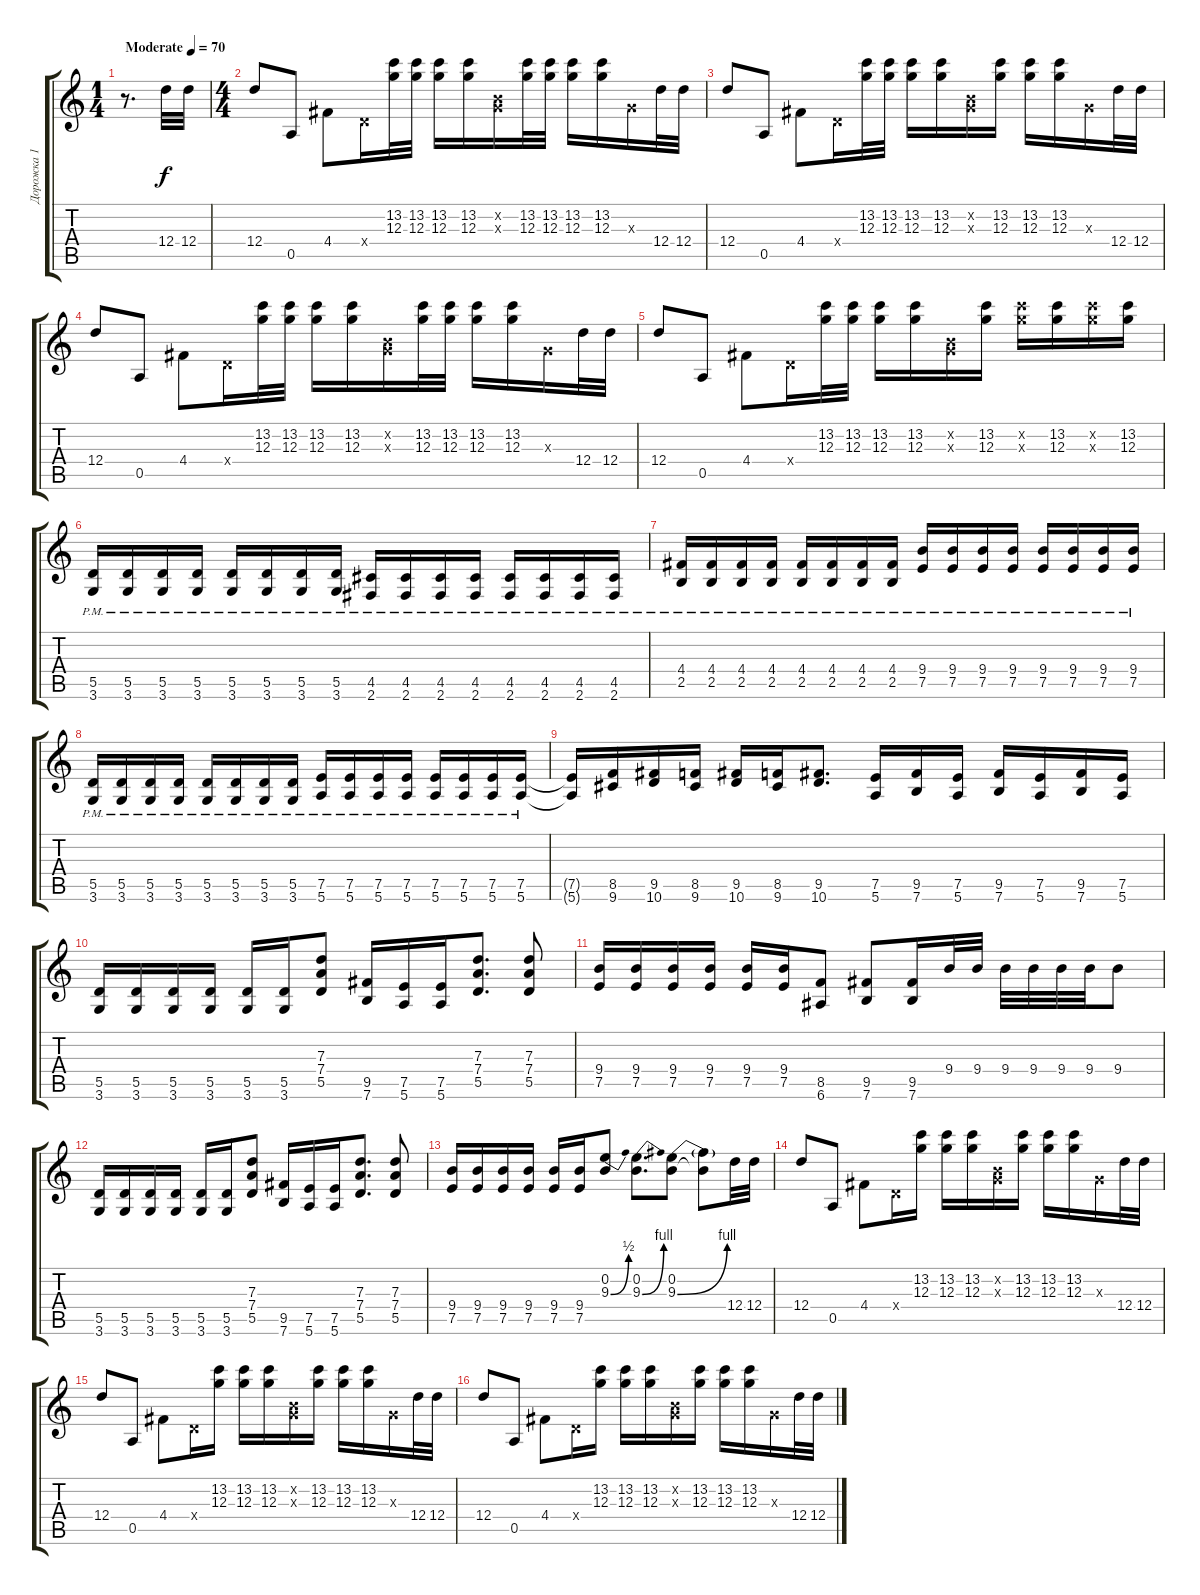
\track ("Дорожка 1" "Дорожка 1") {instrument overdrivenguitar}
\staff {score tabs}
\tuning (E4 B3 G3 D3 A2 E2) {hide}
\ts (1 4)
\tempo (70 "Moderate")
\clef g2
\ks c
r.8{d dy f instrument overdrivenguitar} 12.4.32 12.4.32 |
\ts (4 4)
12.4.8 0.5.8 4.4.8 0.4{x}.16 (13.2 12.3).32 (13.2 12.3).32 (13.2 12.3).16 (13.2 12.3).16 (0.2{x} 0.3{x}).16 (13.2 12.3).32 (13.2 12.3).32 (13.2 12.3).16 (13.2 12.3).16 0.3{x}.16 12.4.32 12.4.32 |
12.4.8 0.5.8 4.4.8 0.4{x}.16 (13.2 12.3).32 (13.2 12.3).32 (13.2 12.3).16 (13.2 12.3).16 (0.2{x} 0.3{x}).16 (13.2 12.3).16 (13.2 12.3).16 (13.2 12.3).16 0.3{x}.16 12.4.32 12.4.32 |
12.4.8 0.5.8 4.4.8 0.4{x}.16 (13.2 12.3).32 (13.2 12.3).32 (13.2 12.3).16 (13.2 12.3).16 (0.2{x} 0.3{x}).16 (13.2 12.3).32 (13.2 12.3).32 (13.2 12.3).16 (13.2 12.3).16 0.3{x}.16 12.4.32 12.4.32 |
12.4.8 0.5.8 4.4.8 0.4{x}.16 (13.2 12.3).32 (13.2 12.3).32 (13.2 12.3).16 (13.2 12.3).16 (0.2{x} 0.3{x}).16 (13.2 12.3).16 (13.2{x} 12.3{x}).16 (13.2 12.3).16 (13.2{x} 12.3{x}).16 (13.2 12.3).16 |
(5.5{pm} 3.6{pm}).16 (5.5{pm} 3.6{pm}).16 (5.5{pm} 3.6{pm}).16 (5.5{pm} 3.6{pm}).16 (5.5{pm} 3.6{pm}).16 (5.5{pm} 3.6{pm}).16 (5.5{pm} 3.6{pm}).16 (5.5{pm} 3.6{pm}).16 (4.5{pm} 2.6{pm}).16 (4.5{pm} 2.6{pm}).16 (4.5{pm} 2.6{pm}).16 (4.5{pm} 2.6{pm}).16 (4.5{pm} 2.6{pm}).16 (4.5{pm} 2.6{pm}).16 (4.5{pm} 2.6{pm}).16 (4.5{pm} 2.6{pm}).16 |
(4.4{pm} 2.5{pm}).16 (4.4{pm} 2.5{pm}).16 (4.4{pm} 2.5{pm}).16 (4.4{pm} 2.5{pm}).16 (4.4{pm} 2.5{pm}).16 (4.4{pm} 2.5{pm}).16 (4.4{pm} 2.5{pm}).16 (4.4{pm} 2.5{pm}).16 (9.4{pm} 7.5{pm}).16 (9.4{pm} 7.5{pm}).16 (9.4{pm} 7.5{pm}).16 (9.4{pm} 7.5{pm}).16 (9.4{pm} 7.5{pm}).16 (9.4{pm} 7.5{pm}).16 (9.4{pm} 7.5{pm}).16 (9.4{pm} 7.5{pm}).16 |
(5.5{pm} 3.6{pm}).16 (5.5{pm} 3.6{pm}).16 (5.5{pm} 3.6{pm}).16 (5.5{pm} 3.6{pm}).16 (5.5{pm} 3.6{pm}).16 (5.5{pm} 3.6{pm}).16 (5.5{pm} 3.6{pm}).16 (5.5{pm} 3.6{pm}).16 (7.5{pm} 5.6{pm}).16 (7.5{pm} 5.6{pm}).16 (7.5{pm} 5.6{pm}).16 (7.5{pm} 5.6{pm}).16 (7.5{pm} 5.6{pm}).16 (7.5{pm} 5.6{pm}).16 (7.5{pm} 5.6{pm}).16 (7.5{pm} 5.6{pm}).16 |
(7.5{t} 5.6{t}).16 (8.5 9.6).16 (9.5 10.6).16 (8.5 9.6).16 (9.5 10.6).16 (8.5 9.6).16 (9.5 10.6).8{d} (7.5 5.6).16 (9.5 7.6).16 (7.5 5.6).16 (9.5 7.6).16 (7.5 5.6).16 (9.5 7.6).16 (7.5 5.6).16 |
(5.5 3.6).16 (5.5 3.6).16 (5.5 3.6).16 (5.5 3.6).16 (5.5 3.6).16 (5.5 3.6).16 (7.3 7.4 5.5).8 (9.5 7.6).16 (7.5 5.6).16 (7.5 5.6).16 (7.3 7.4 5.5).8{d} (7.3 7.4 5.5).8 |
(9.4 7.5).16 (9.4 7.5).16 (9.4 7.5).16 (9.4 7.5).16 (9.4 7.5).16 (9.4 7.5).16 (8.5 6.6).8 (9.5 7.6).8 (9.5 7.6).16 9.4.32 9.4.32 9.4.32 9.4.32 9.4.32 9.4.32 9.4.8 |
(5.5 3.6).16 (5.5 3.6).16 (5.5 3.6).16 (5.5 3.6).16 (5.5 3.6).16 (5.5 3.6).16 (7.3 7.4 5.5).8 (9.5 7.6).16 (7.5 5.6).16 (7.5 5.6).16 (7.3 7.4 5.5).8{d} (7.3 7.4 5.5).8 |
(9.4 7.5).16 (9.4 7.5).16 (9.4 7.5).16 (9.4 7.5).16 (9.4 7.5).16 (9.4 7.5).16 (0.2 9.3{be (bend 0 0 60 2)}).8 (0.2 9.3{be (bend 0 0 60 4)}).8{d} (0.2 9.3{be (bend 0 0 60 4)}).8 (0.2{t} 9.3{t}).8 12.4.32 12.4.32 |
12.4.8 0.5.8 4.4.8 0.4{x}.16 (13.2 12.3).16 (13.2 12.3).16 (13.2 12.3).16 (0.2{x} 0.3{x}).16 (13.2 12.3).16 (13.2 12.3).16 (13.2 12.3).16 0.3{x}.16 12.4.32 12.4.32 |
12.4.8 0.5.8 4.4.8 0.4{x}.16 (13.2 12.3).16 (13.2 12.3).16 (13.2 12.3).16 (0.2{x} 0.3{x}).16 (13.2 12.3).16 (13.2 12.3).16 (13.2 12.3).16 0.3{x}.16 12.4.32 12.4.32 |
12.4.8 0.5.8 4.4.8 0.4{x}.16 (13.2 12.3).16 (13.2 12.3).16 (13.2 12.3).16 (0.2{x} 0.3{x}).16 (13.2 12.3).16 (13.2 12.3).16 (13.2 12.3).16 0.3{x}.16 12.4.32 12.4.32
